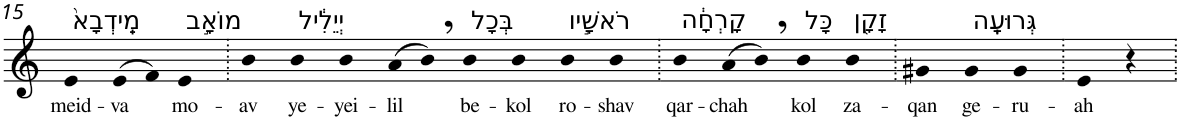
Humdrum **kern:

**kern	**text
*part1	*part1
*staff1	*staff1
*I"Piano	*
*I'Pno	*
!!LO:PB:g=z
*clefG2	*
*k[]	*
=15	=15
!LO:TX:a:t=מֵֽידְבָא֙	!
!	!LO:LY:b
4e	meid-
!	!LO:LY:b
(>8e	-va
8f)	.
!LO:TX:a:t=מוֹאָ֣ב	!
!	!LO:LY:b
4e	mo-
=16.	=16.
!	!LO:LY:b
4b	-av
!LO:TX:a:t=יְיֵלִ֔יל	!
!	!LO:LY:b
4b	ye-
!	!LO:LY:b
4b	-yei-
!	!LO:LY:b
(8a	-lil
8b,)	.
!LO:TX:a:t=בְּכָל	!
!	!LO:LY:b
4b	be-
!	!LO:LY:b
4b	-kol
!LO:TX:a:t=רֹאשָׁ֣יו	!
!	!LO:LY:b
4b	ro-
!	!LO:LY:b
4b	-shav
=17.	=17.
!LO:TX:a:t=קָרְחָ֔ה	!
!	!LO:LY:b
4b	qar-
!	!LO:LY:b
(8a	-chah
8b,)	.
!LO:TX:a:t=כָּל	!
!	!LO:LY:b
4b	kol
!LO:TX:a:t=זָקָ֖ן	!
!	!LO:LY:b
4b	za-
=18.	=18.
!	!LO:LY:b
4g#X	-qan
!LO:TX:a:t=גְּרוּעָֽה	!
!	!LO:LY:b
4g#	ge-
!	!LO:LY:b
4g#	-ru-
=19.	=19.
!	!LO:LY:b
4e	-ah
4r	.
=.	=.
*-	*-
